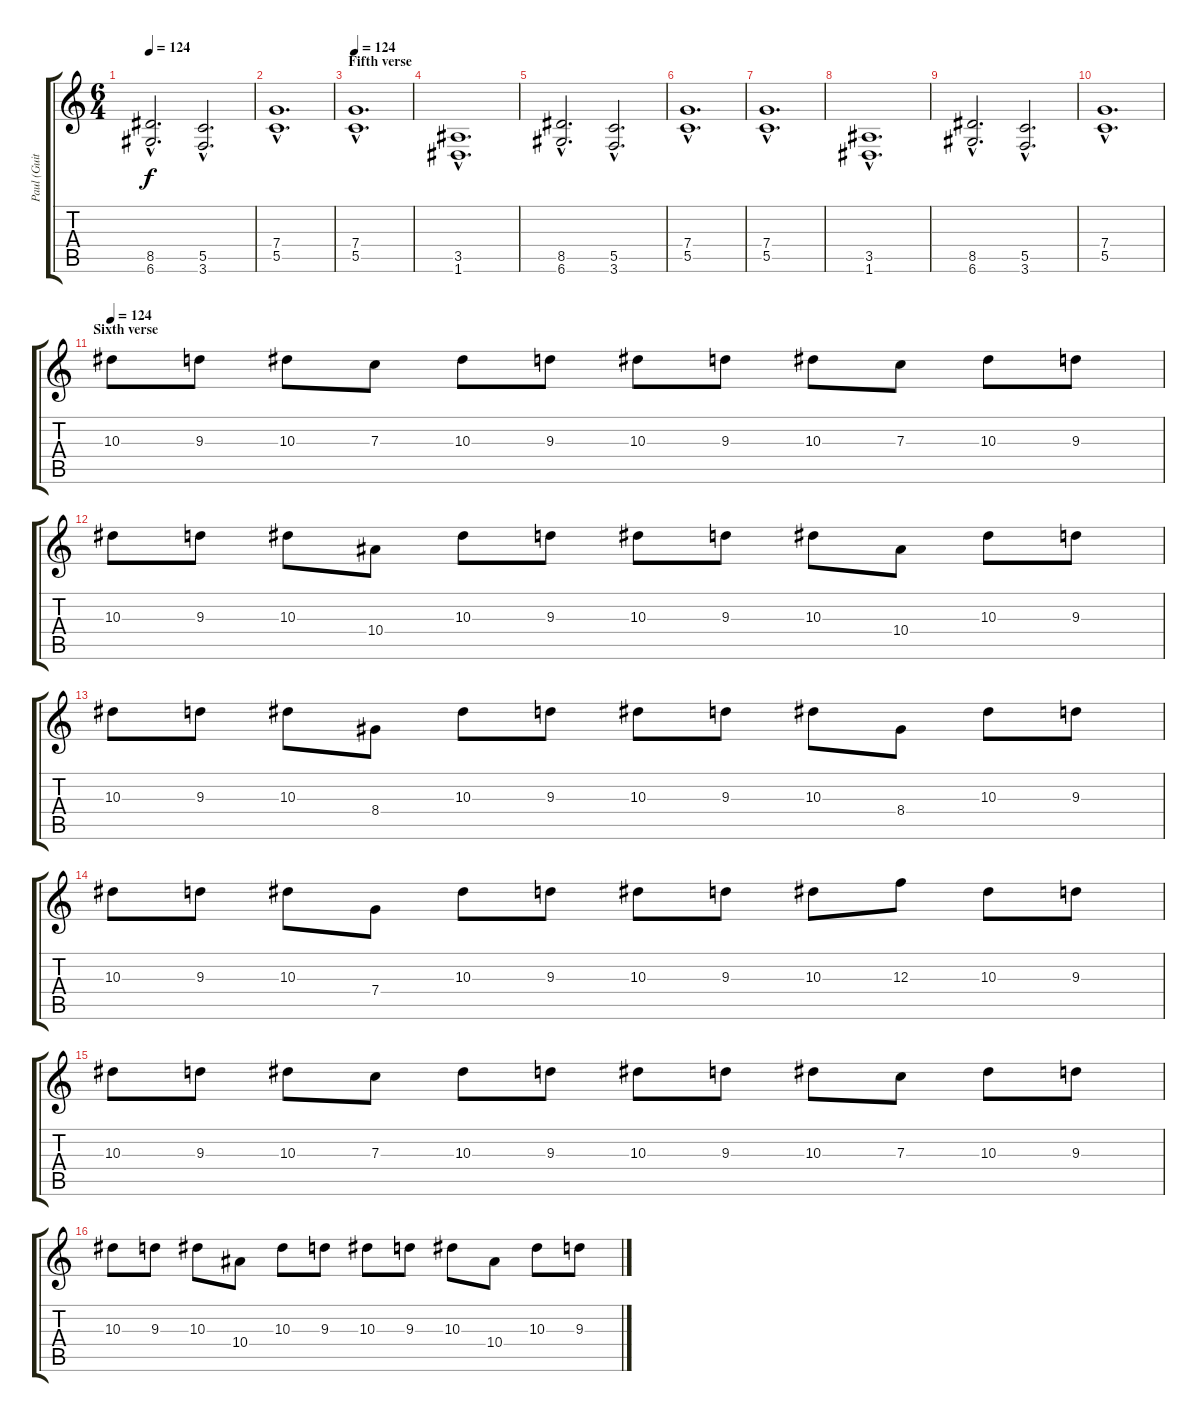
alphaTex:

\track ("Paul (Guitar)" "Paul (Guit") {instrument distortionguitar}
\staff {score tabs}
\tuning (D4 A3 F3 C3 G2 D2) {hide}
\ts (6 4)
\tempo 124
\clef g2
\ks c
(8.5{hac} 6.6{hac}).2{d dy f} (5.5{hac} 3.6{hac}).2{d} |
(7.4{hac} 5.5{hac}).1{d} |
\section ("" "Fifth verse")
\tempo 124
(7.4{hac} 5.5{hac}).1{d} |
(3.5{hac} 1.6{hac}).1{d} |
(8.5{hac} 6.6{hac}).2{d} (5.5{hac} 3.6{hac}).2{d} |
(7.4{hac} 5.5{hac}).1{d} |
(7.4{hac} 5.5{hac}).1{d} |
(3.5{hac} 1.6{hac}).1{d} |
(8.5{hac} 6.6{hac}).2{d} (5.5{hac} 3.6{hac}).2{d} |
(7.4{hac} 5.5{hac}).1{d} |
\section ("" "Sixth verse")
\tempo 124
10.3.8 9.3.8 10.3.8 7.3.8 10.3.8 9.3.8 10.3.8 9.3.8 10.3.8 7.3.8 10.3.8 9.3.8 |
10.3.8 9.3.8 10.3.8 10.4.8 10.3.8 9.3.8 10.3.8 9.3.8 10.3.8 10.4.8 10.3.8 9.3.8 |
10.3.8 9.3.8 10.3.8 8.4.8 10.3.8 9.3.8 10.3.8 9.3.8 10.3.8 8.4.8 10.3.8 9.3.8 |
10.3.8 9.3.8 10.3.8 7.4.8 10.3.8 9.3.8 10.3.8 9.3.8 10.3.8 12.3.8 10.3.8 9.3.8 |
10.3.8 9.3.8 10.3.8 7.3.8 10.3.8 9.3.8 10.3.8 9.3.8 10.3.8 7.3.8 10.3.8 9.3.8 |
10.3.8 9.3.8 10.3.8 10.4.8 10.3.8 9.3.8 10.3.8 9.3.8 10.3.8 10.4.8 10.3.8 9.3.8
